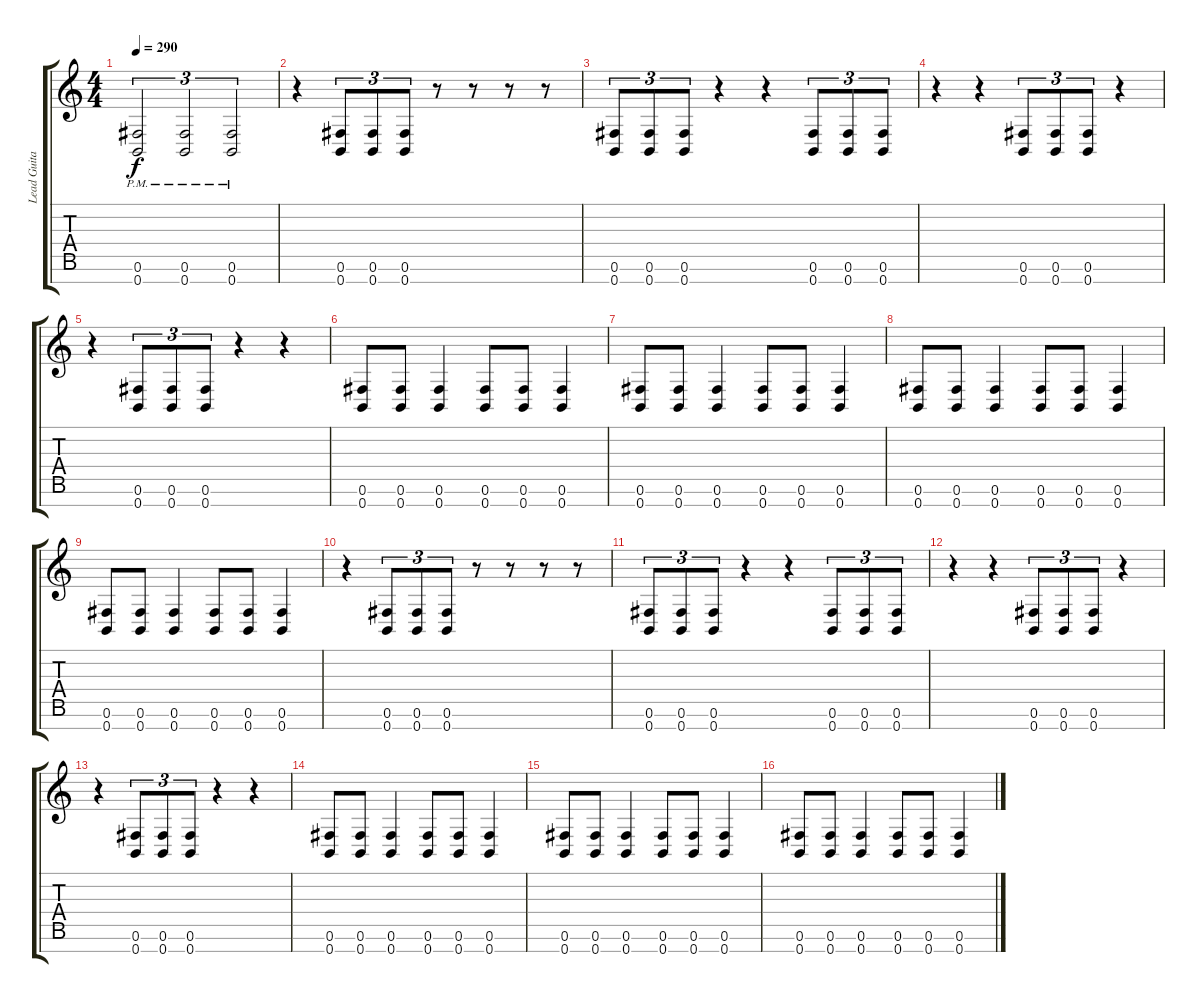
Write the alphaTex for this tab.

\track ("Lead Guitar (Chris Storey)" "Lead Guita") {instrument distortionguitar}
\staff {score tabs}
\tuning (Gb4 Db4 Ab3 E3 B2 Gb2 B1) {hide}
\ts (4 4)
\tempo 290
\clef g2
\ks c
(0.6{pm} 0.7{pm}).2{tu (3 2) dy f} (0.6{pm} 0.7{pm}).2{tu (3 2)} (0.6 0.7{pm}).2{tu (3 2)} |
r.4 (0.6 0.7).8{tu (3 2)} (0.6 0.7).8{tu (3 2)} (0.6 0.7).8{tu (3 2)} r.8 r.8 r.8 r.8 |
(0.6 0.7).8{tu (3 2)} (0.6 0.7).8{tu (3 2)} (0.6 0.7).8{tu (3 2)} r.4 r.4 (0.6 0.7).8{tu (3 2)} (0.6 0.7).8{tu (3 2)} (0.6 0.7).8{tu (3 2)} |
r.4 r.4 (0.6 0.7).8{tu (3 2)} (0.6 0.7).8{tu (3 2)} (0.6 0.7).8{tu (3 2)} r.4 |
r.4 (0.6 0.7).8{tu (3 2)} (0.6 0.7).8{tu (3 2)} (0.6 0.7).8{tu (3 2)} r.4 r.4 |
(0.6 0.7).8 (0.6 0.7).8 (0.6 0.7).4 (0.6 0.7).8 (0.6 0.7).8 (0.6 0.7).4 |
(0.6 0.7).8 (0.6 0.7).8 (0.6 0.7).4 (0.6 0.7).8 (0.6 0.7).8 (0.6 0.7).4 |
(0.6 0.7).8 (0.6 0.7).8 (0.6 0.7).4 (0.6 0.7).8 (0.6 0.7).8 (0.6 0.7).4 |
(0.6 0.7).8 (0.6 0.7).8 (0.6 0.7).4 (0.6 0.7).8 (0.6 0.7).8 (0.6 0.7).4 |
r.4 (0.6 0.7).8{tu (3 2)} (0.6 0.7).8{tu (3 2)} (0.6 0.7).8{tu (3 2)} r.8 r.8 r.8 r.8 |
(0.6 0.7).8{tu (3 2)} (0.6 0.7).8{tu (3 2)} (0.6 0.7).8{tu (3 2)} r.4 r.4 (0.6 0.7).8{tu (3 2)} (0.6 0.7).8{tu (3 2)} (0.6 0.7).8{tu (3 2)} |
r.4 r.4 (0.6 0.7).8{tu (3 2)} (0.6 0.7).8{tu (3 2)} (0.6 0.7).8{tu (3 2)} r.4 |
r.4 (0.6 0.7).8{tu (3 2)} (0.6 0.7).8{tu (3 2)} (0.6 0.7).8{tu (3 2)} r.4 r.4 |
(0.6 0.7).8 (0.6 0.7).8 (0.6 0.7).4 (0.6 0.7).8 (0.6 0.7).8 (0.6 0.7).4 |
(0.6 0.7).8 (0.6 0.7).8 (0.6 0.7).4 (0.6 0.7).8 (0.6 0.7).8 (0.6 0.7).4 |
(0.6 0.7).8 (0.6 0.7).8 (0.6 0.7).4 (0.6 0.7).8 (0.6 0.7).8 (0.6 0.7).4
